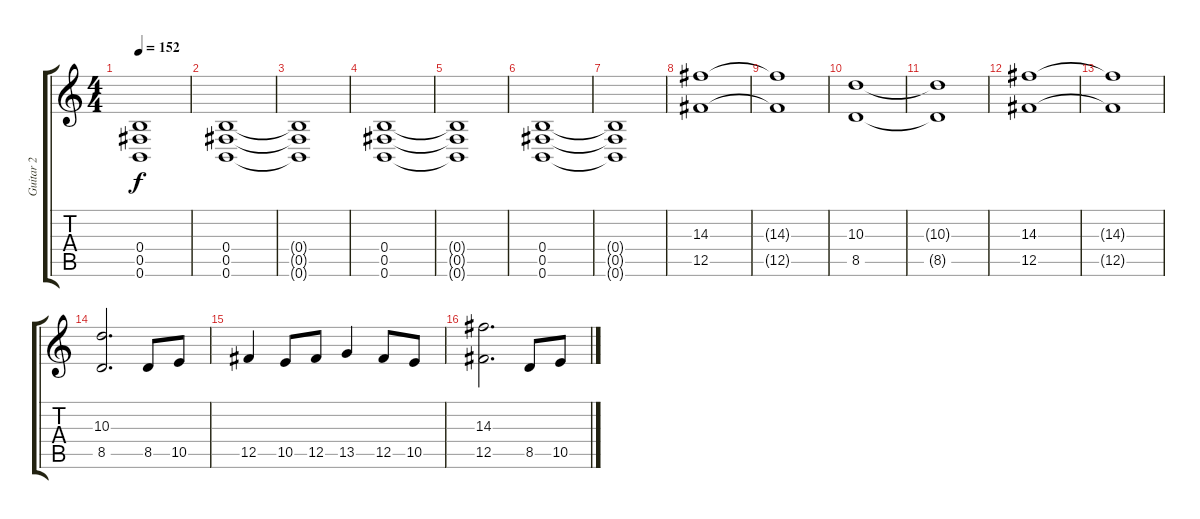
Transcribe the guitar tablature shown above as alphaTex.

\track ("Guitar 2" "Guitar 2") {instrument distortionguitar}
\staff {score tabs}
\tuning (Db4 Ab3 E3 B2 Gb2 B1) {hide}
\ts (4 4)
\tempo 152
\clef g2
\ks c
(0.4{t} 0.5{t} 0.6{t}).1{dy f} |
(0.4 0.5 0.6).1 |
(0.4{t} 0.5{t} 0.6{t}).1 |
(0.4 0.5 0.6).1 |
(0.4{t} 0.5{t} 0.6{t}).1 |
(0.4 0.5 0.6).1 |
(0.4{t} 0.5{t} 0.6{t}).1 |
(14.3 12.5).1 |
(14.3{t} 12.5{t}).1 |
(10.3 8.5).1 |
(10.3{t} 8.5{t}).1 |
(14.3 12.5).1 |
(14.3{t} 12.5{t}).1 |
(10.3 8.5).2{d} 8.5.8 10.5.8 |
12.5.4 10.5.8 12.5.8 13.5.4 12.5.8 10.5.8 |
(14.3 12.5).2{d} 8.5.8 10.5.8
